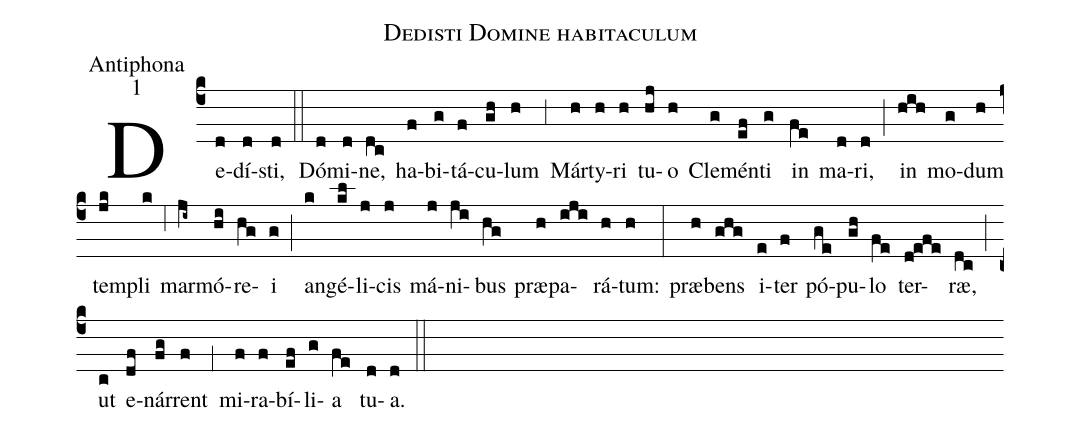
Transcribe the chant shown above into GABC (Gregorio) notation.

name:Dedisti Domine habitaculum;
office-part:Antiphona;
mode:1;
%%
(c4) De(d)dí(d)sti,(d) (::) Dó(d)mi(d)ne,(dc) ha(f)bi(g)tá(f)cu(gh)lum(h) (;3) Már(h)ty(h)ri(h) tu(hj)o(h) Cle(g)mén(ef)ti(g) in(fe) ma(d)ri,(d) (;) in(hih) mo(g)dum(h) tem(jk)pli(k) (;6) mar(ji~)mó(hi)re(hg)i(g) (;) an(k)gé(kl)li(j)cis(j) má(j)ni(ji)bus(hg) præ(h)pa(iji)rá(h)tum:(h) (:) præ(h)bens(ghg) i(e)ter(f) pó(ge)pu(gh)lo(fe) ter(d!efe)ræ,(dc) (;) ut(c) e(df)nár(fg)rent(f) (;1) mi(f)ra(f)bí(ef)li(g)a(fe) tu(d)a.(d) (::)
